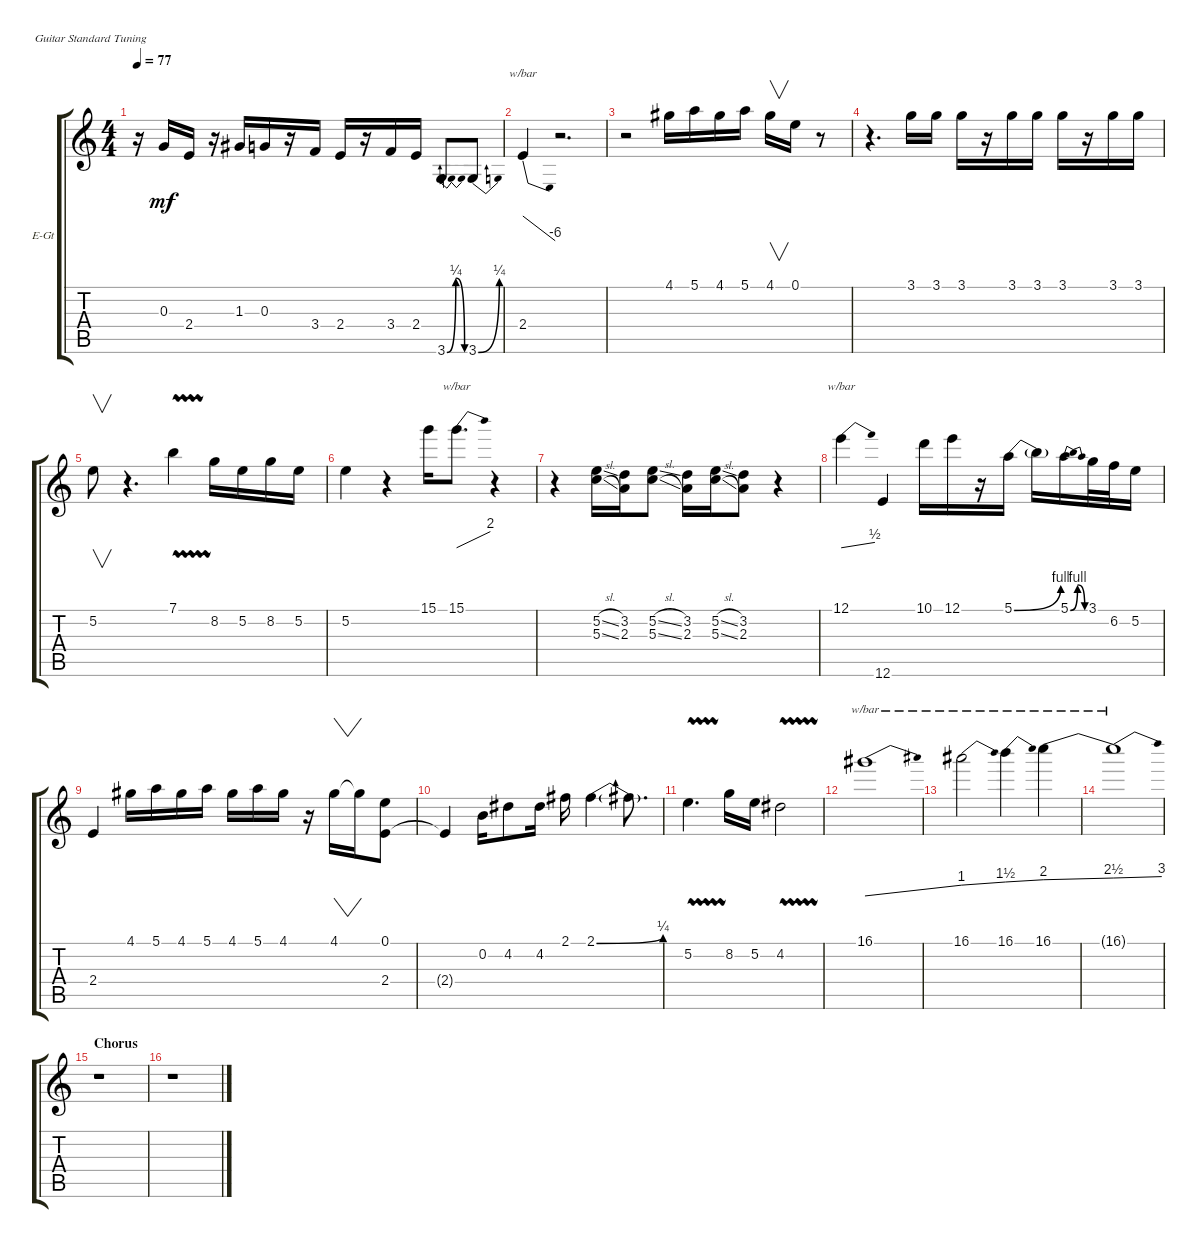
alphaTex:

\bracketExtendMode groupsimilarinstruments
\firstSystemTrackNameOrientation horizontal
\otherSystemsTrackNameOrientation horizontal
\track ("Lead Guitar" "E-Gt") {instrument electricguitarclean}
\staff {score tabs}
\tuning (E4 B3 G3 D3 A2 E2)
\ts (4 4)
\tempo 77
\clef g2
\ks c
r.16{dy mf} 0.3.16 2.4.16 r.16 1.3.16 0.3.16 r.16 3.4.16 2.4.16 r.16 3.4.16 2.4.16 3.6{be (bendrelease 0 0 9.6 1 20.4 1 30 0)}.8 3.6{be (bend 0 0 14.399999999999999 1)}.8 |
2.4.4{tbe (dive default 0 0 43.8 -24)} r.2{d} |
r.2 4.1.16 5.1.16 4.1.16 5.1.16 4.1.16{v} 0.1.16 r.8 |
r.4{d} 3.1.16 3.1.16 3.1.16 r.16 3.1.16 3.1.16 3.1.16 r.16 3.1.16 3.1.16 |
5.2.8{v} r.4{d} 7.1{vw}.4 8.2.16 5.2.16 8.2.16 5.2.16 |
5.2.4 r.4 15.1.16 15.1.8{d tbe (dive default 0 0 44.4 8)} r.4 |
r.4 (5.2{sl} 5.3{sl}).16 (2.3 3.2).16 (5.2{sl} 5.3{sl}).8 (2.3 3.2).16 (5.2{sl} 5.3{sl}).16 (2.3 3.2).8 r.4 |
12.1.4{tbe (dive default 0 0 44.4 2)} 12.6.4 10.1.16 12.1.16 r.16 5.1{be (bend 0 0 15 4)}.16 5.1{t}.16 5.1{be (bendrelease 0 0 10.2 4 20.4 4 30 0)}.16 3.1.32 6.2.32 5.2.16 |
2.4.4 4.1.16 5.1.16 4.1.16 5.1.16 4.1.16 5.1.16 4.1.16 r.16 4.1.16{vw} 4.1{t}.16 (2.4 0.1).8 |
2.4{t}.4 0.2.16 4.2.8 4.2.16 2.1.16 2.1{be (bend 0 0 16.2 1)}.4 2.1{t}.8{d} |
5.2{vw}.4{d} 8.2.16 5.2.16 4.2{vw}.2 |
16.1.1{tbe (dive default 0 0 44.4 4)} |
16.1.2{tbe (dive default 0 4 43.8 6)} 16.1.4{tbe (dive default 0 6 45 8)} 16.1.4{tbe (dive default 0 8 44.4 10)} |
16.1{t}.1{tbe (dive default 0 10 44.4 12)} |
\section ("" "Chorus")
r.1 |
r.1
